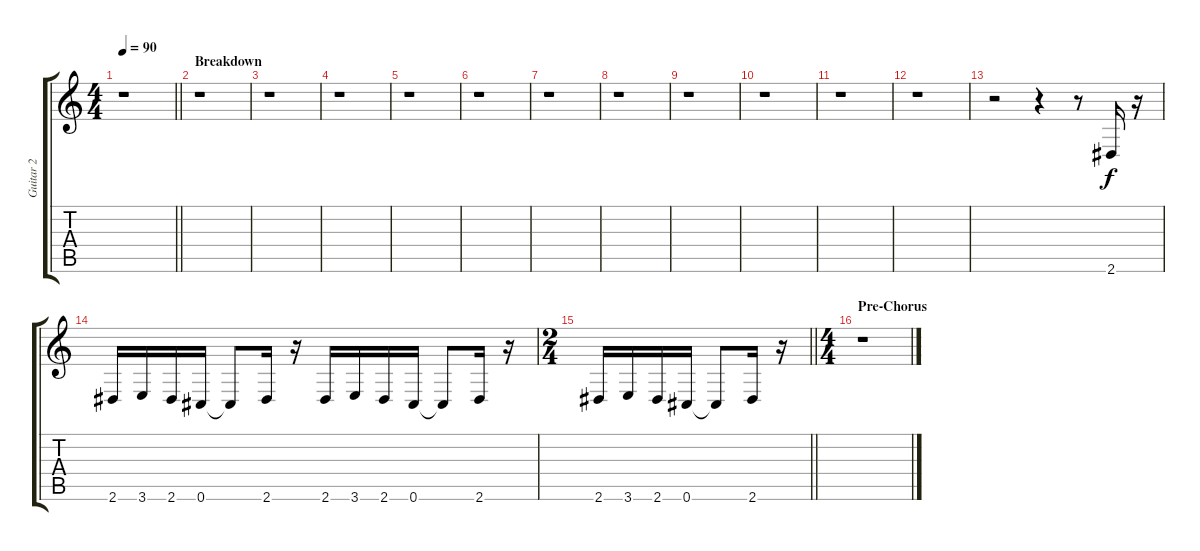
\track ("Guitar 2" "Guitar 2") {instrument distortionguitar}
\staff {score tabs}
\tuning (Eb4 Bb3 Gb3 Db3 Ab2 Db2) {hide}
\ts (4 4)
\tempo 90
\clef g2
\barLineRight lightlight
\ks c
r.1{dy mf} |
\section ("" "Breakdown")
r.1 |
r.1 |
r.1 |
r.1 |
r.1 |
r.1 |
r.1 |
r.1 |
r.1 |
r.1 |
r.1 |
r.2 r.4 r.8 2.6.16{dy f} r.16 |
2.6.16 3.6.16 2.6.16 0.6.16 0.6{t}.8 2.6.16 r.16 2.6.16 3.6.16 2.6.16 0.6.16 0.6{t}.8 2.6.16 r.16 |
\ts (2 4)
\barLineRight lightlight
2.6.16 3.6.16 2.6.16 0.6.16 0.6{t}.8 2.6.16 r.16 |
\ts (4 4)
\section ("" "Pre-Chorus")
r.1
